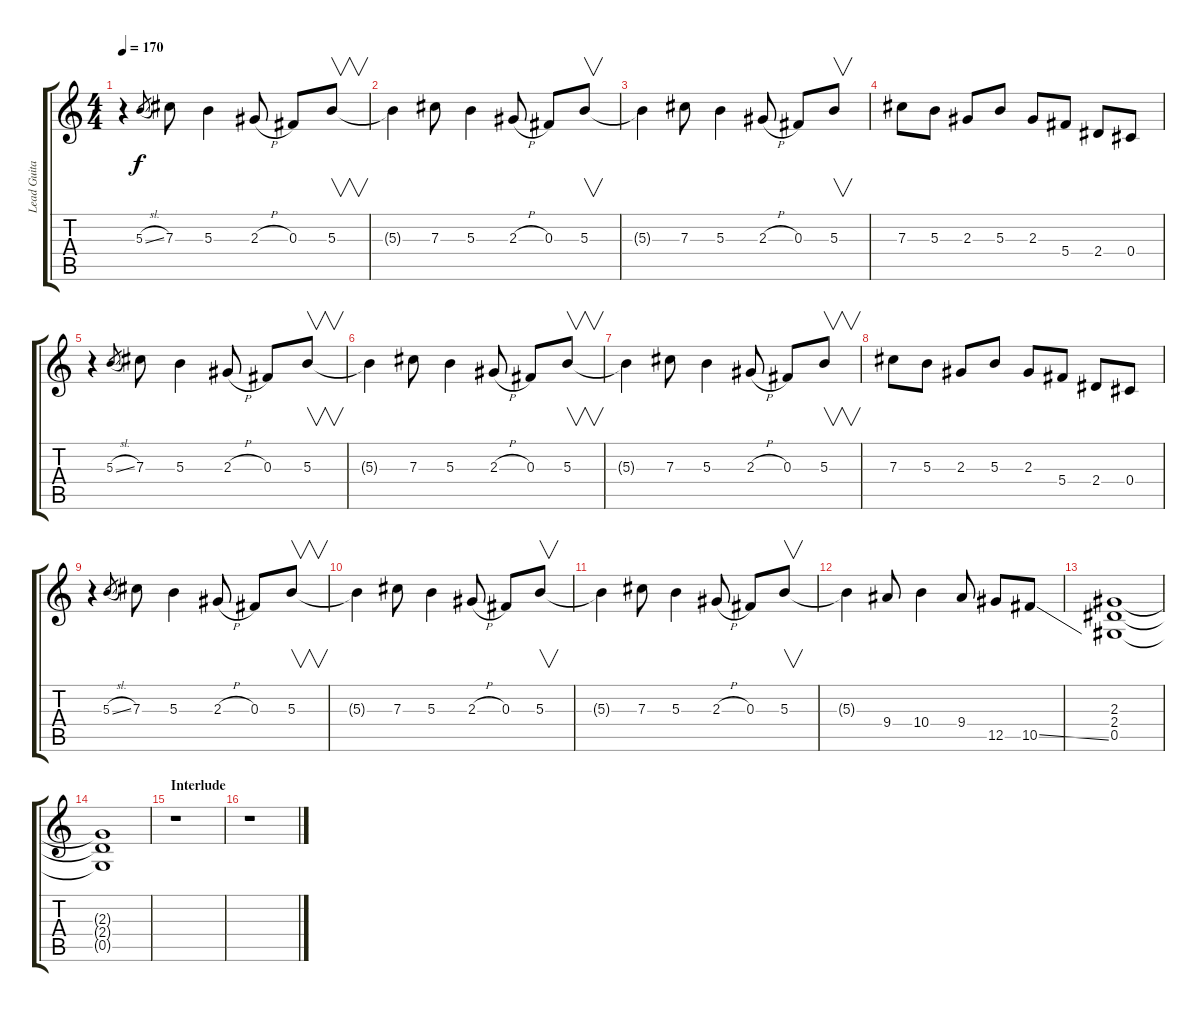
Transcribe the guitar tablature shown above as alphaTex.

\track ("Lead Guitar - Joni" "Lead Guita") {instrument overdrivenguitar}
\staff {score tabs}
\tuning (Eb4 Bb3 Gb3 Db3 Ab2 Eb2) {hide}
\ts (4 4)
\tempo 170
\clef g2
\ks c
r.4{dy f} 5.3{sl}.8{gr} 7.3.8 5.3.4 2.3{h}.8 0.3.8 5.3.8{v} |
5.3{t}.4 7.3.8 5.3.4 2.3{h}.8 0.3.8 5.3.8{v} |
5.3{t}.4 7.3.8 5.3.4 2.3{h}.8 0.3.8 5.3.8{v} |
7.3.8 5.3.8 2.3.8 5.3.8 2.3.8 5.4.8 2.4.8 0.4.8 |
r.4 5.3{sl}.8{gr} 7.3.8 5.3.4 2.3{h}.8 0.3.8 5.3.8{v} |
5.3{t}.4 7.3.8 5.3.4 2.3{h}.8 0.3.8 5.3.8{v} |
5.3{t}.4 7.3.8 5.3.4 2.3{h}.8 0.3.8 5.3.8{v} |
7.3.8 5.3.8 2.3.8 5.3.8 2.3.8 5.4.8 2.4.8 0.4.8 |
r.4 5.3{sl}.8{gr} 7.3.8 5.3.4 2.3{h}.8 0.3.8 5.3.8{v} |
5.3{t}.4 7.3.8 5.3.4 2.3{h}.8 0.3.8 5.3.8{v} |
5.3{t}.4 7.3.8 5.3.4 2.3{h}.8 0.3.8 5.3.8{v} |
5.3{t}.4 9.4.8 10.4.4 9.4.8 12.5.8 10.5{ss}.8 |
(2.3 2.4 0.5).1 |
(2.3{t} 2.4{t} 0.5{t}).1 |
\section ("" "Interlude")
r.1 |
r.1
